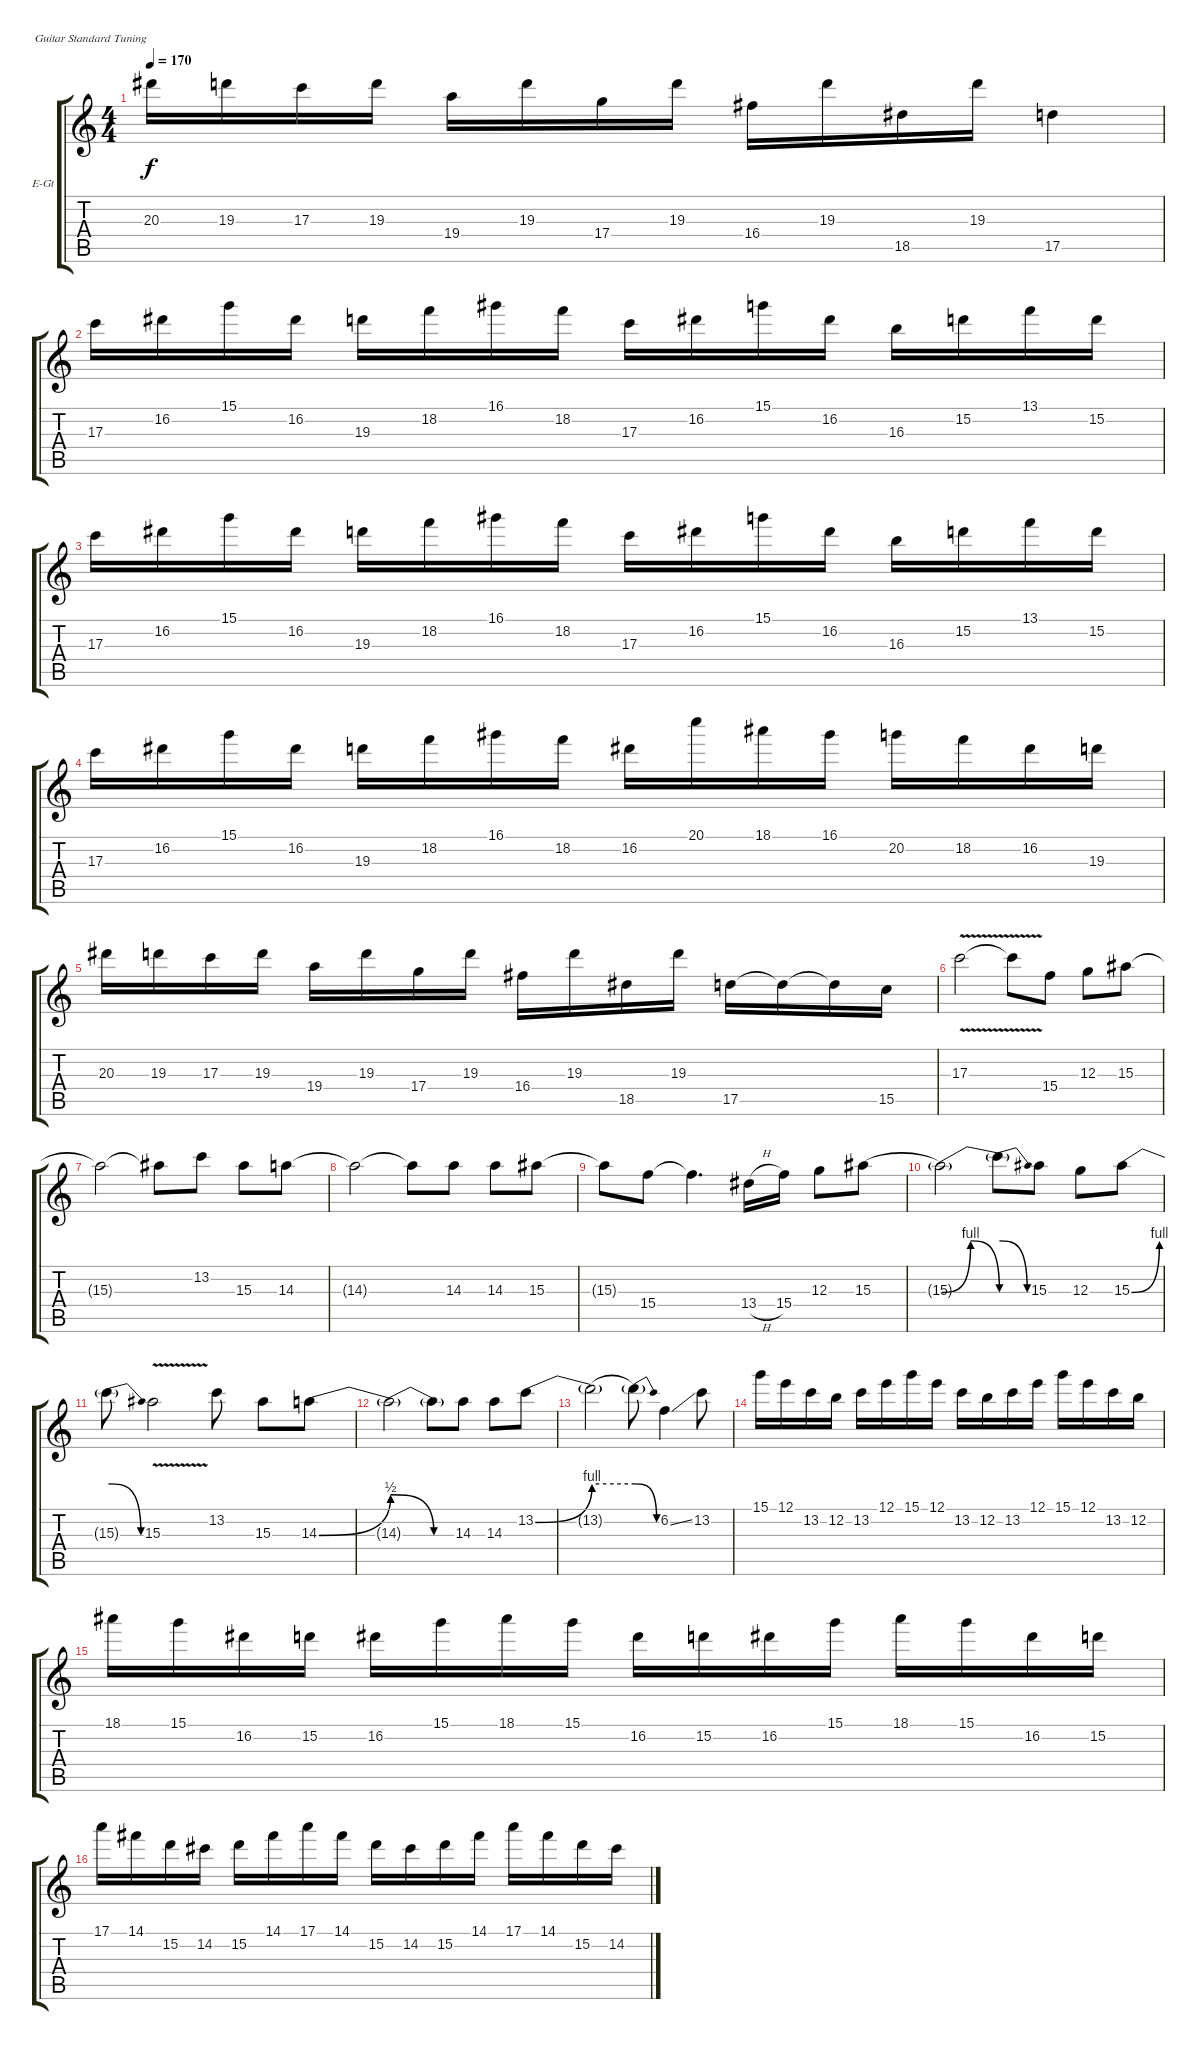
\bracketExtendMode groupsimilarinstruments
\firstSystemTrackNameOrientation horizontal
\otherSystemsTrackNameOrientation horizontal
\track ("Гитара 1" "E-Gt") {instrument distortionguitar}
\staff {score tabs}
\tuning (E4 B3 G3 D3 A2 E2)
\ts (4 4)
\tempo 170
\clef g2
\ks c
20.3.16{dy f} 19.3.16 17.3.16 19.3.16 19.4.16 19.3.16 17.4.16 19.3.16 16.4.16 19.3.16 18.5.16 19.3.16 17.5.4 |
17.3.16 16.2.16 15.1.16 16.2.16 19.3.16 18.2.16 16.1.16 18.2.16 17.3.16 16.2.16 15.1.16 16.2.16 16.3.16 15.2.16 13.1.16 15.2.16 |
17.3.16 16.2.16 15.1.16 16.2.16 19.3.16 18.2.16 16.1.16 18.2.16 17.3.16 16.2.16 15.1.16 16.2.16 16.3.16 15.2.16 13.1.16 15.2.16 |
17.3.16 16.2.16 15.1.16 16.2.16 19.3.16 18.2.16 16.1.16 18.2.16 16.2.16 20.1.16 18.1.16 16.1.16 20.2.16 18.2.16 16.2.16 19.3.16 |
20.3.16 19.3.16 17.3.16 19.3.16 19.4.16 19.3.16 17.4.16 19.3.16 16.4.16 19.3.16 18.5.16 19.3.16 17.5.16 17.5{t}.16 17.5{t}.16 15.5.16 |
17.3{v}.2 17.3{v t}.8 15.4.8 12.3.8 15.3.8 |
15.3{t}.2 15.3{t}.8 13.2.8 15.3.8 14.3.8 |
14.3{t}.2 14.3{t}.8 14.3.8 14.3.8 15.3.8 |
15.3{t}.8 15.4.8 15.4{t}.4{d} 13.4{h}.16 15.4.16 12.3.8 15.3{be (hold 0 0 60 0)}.8 |
15.3{be (bendrelease 0 0 30 4 30 4 60 0) t}.2 15.3{be (release 0 4 60 0) t}.8 15.3.8 12.3.8 15.3{be (bend 0 0 60 4)}.8 |
15.3{be (release 0 4 60 0) t}.8 15.3{v}.2 13.2.8 15.3.8 14.3{be (bend 0 0 60 2)}.8 |
14.3{be (release 0 2 60 0) t}.2 14.3{be (hold 0 0 60 0) t}.8 14.3.8 14.3.8 13.2{be (bend 0 0 60 4)}.8 |
13.2{be (hold 0 4 60 4) t}.2 13.2{be (release 0 4 60 0) t}.8 6.2{ss}.4 13.2.8 |
15.1.16 12.1.16 13.2.16 12.2.16 13.2.16 12.1.16 15.1.16 12.1.16 13.2.16 12.2.16 13.2.16 12.1.16 15.1.16 12.1.16 13.2.16 12.2.16 |
18.1.16 15.1.16 16.2.16 15.2.16 16.2.16 15.1.16 18.1.16 15.1.16 16.2.16 15.2.16 16.2.16 15.1.16 18.1.16 15.1.16 16.2.16 15.2.16 |
17.1.16 14.1.16 15.2.16 14.2.16 15.2.16 14.1.16 17.1.16 14.1.16 15.2.16 14.2.16 15.2.16 14.1.16 17.1.16 14.1.16 15.2.16 14.2.16
